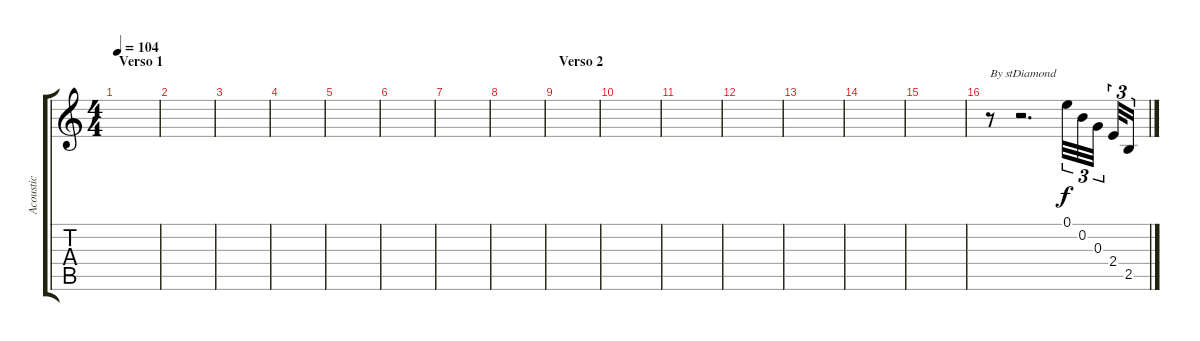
\track ("Acoustic" "Acoustic") {instrument acousticguitarsteel}
\staff {score tabs}
\tuning (E4 B3 G3 D3 A2 E2) {hide}
\ts (4 4)
\section ("" "Verso 1")
\tempo 104
\clef g2
\ks c
|
|
|
|
|
|
|
|
\section ("" "Verso 2")
|
|
|
|
|
|
|
r.8{txt "By stDiamond"} r.2{d} 0.1.32{tu (3 2)} 0.2.32{tu (3 2)} 0.3.32{tu (3 2)} 2.4.32{tu (3 2)} 2.5.16{tu (3 2)}
